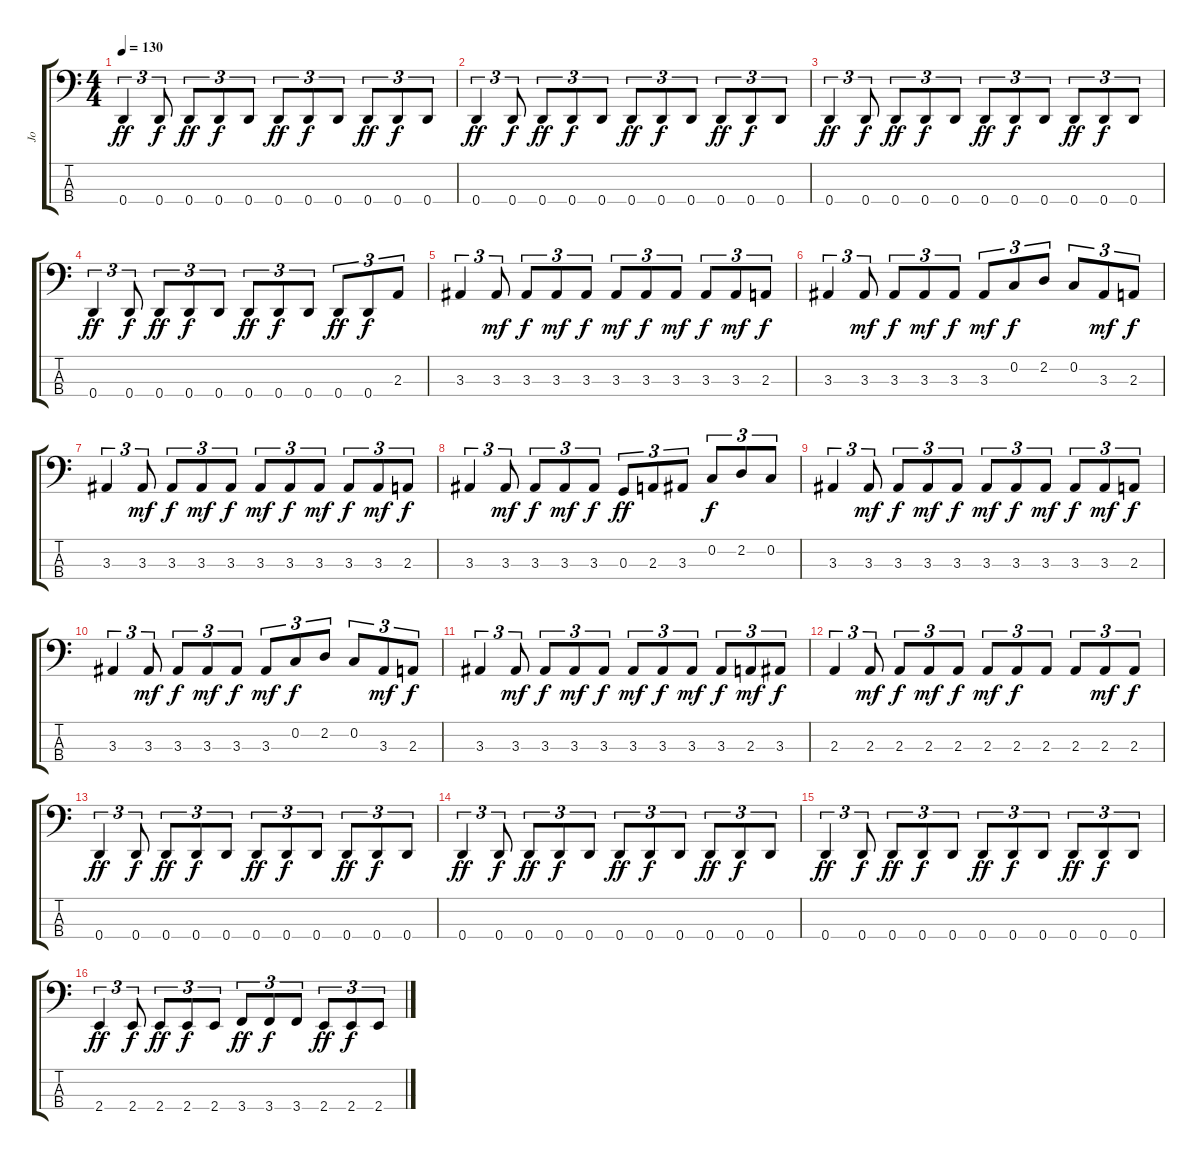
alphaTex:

\track ("Jo" "Jo") {instrument electricbassfinger}
\staff {score tabs}
\tuning (F2 C2 G1 D1) {hide}
\ts (4 4)
\tempo 130
\clef f4
\ks c
0.4.4{tu (3 2) dy ff} 0.4.8{tu (3 2) dy f} 0.4.8{tu (3 2) dy ff} 0.4.8{tu (3 2) dy f} 0.4.8{tu (3 2)} 0.4.8{tu (3 2) dy ff} 0.4.8{tu (3 2) dy f} 0.4.8{tu (3 2)} 0.4.8{tu (3 2) dy ff} 0.4.8{tu (3 2) dy f} 0.4.8{tu (3 2)} |
0.4.4{tu (3 2) dy ff} 0.4.8{tu (3 2) dy f} 0.4.8{tu (3 2) dy ff} 0.4.8{tu (3 2) dy f} 0.4.8{tu (3 2)} 0.4.8{tu (3 2) dy ff} 0.4.8{tu (3 2) dy f} 0.4.8{tu (3 2)} 0.4.8{tu (3 2) dy ff} 0.4.8{tu (3 2) dy f} 0.4.8{tu (3 2)} |
0.4.4{tu (3 2) dy ff} 0.4.8{tu (3 2) dy f} 0.4.8{tu (3 2) dy ff} 0.4.8{tu (3 2) dy f} 0.4.8{tu (3 2)} 0.4.8{tu (3 2) dy ff} 0.4.8{tu (3 2) dy f} 0.4.8{tu (3 2)} 0.4.8{tu (3 2) dy ff} 0.4.8{tu (3 2) dy f} 0.4.8{tu (3 2)} |
0.4.4{tu (3 2) dy ff} 0.4.8{tu (3 2) dy f} 0.4.8{tu (3 2) dy ff} 0.4.8{tu (3 2) dy f} 0.4.8{tu (3 2)} 0.4.8{tu (3 2) dy ff} 0.4.8{tu (3 2) dy f} 0.4.8{tu (3 2)} 0.4.8{tu (3 2) dy ff} 0.4.8{tu (3 2) dy f} 2.3.8{tu (3 2)} |
3.3.4{tu (3 2)} 3.3.8{tu (3 2) dy mf} 3.3.8{tu (3 2) dy f} 3.3.8{tu (3 2) dy mf} 3.3.8{tu (3 2) dy f} 3.3.8{tu (3 2) dy mf} 3.3.8{tu (3 2) dy f} 3.3.8{tu (3 2) dy mf} 3.3.8{tu (3 2) dy f} 3.3.8{tu (3 2) dy mf} 2.3.8{tu (3 2) dy f} |
3.3.4{tu (3 2)} 3.3.8{tu (3 2) dy mf} 3.3.8{tu (3 2) dy f} 3.3.8{tu (3 2) dy mf} 3.3.8{tu (3 2) dy f} 3.3.8{tu (3 2) dy mf} 0.2.8{tu (3 2) dy f} 2.2.8{tu (3 2)} 0.2.8{tu (3 2)} 3.3.8{tu (3 2) dy mf} 2.3.8{tu (3 2) dy f} |
3.3.4{tu (3 2)} 3.3.8{tu (3 2) dy mf} 3.3.8{tu (3 2) dy f} 3.3.8{tu (3 2) dy mf} 3.3.8{tu (3 2) dy f} 3.3.8{tu (3 2) dy mf} 3.3.8{tu (3 2) dy f} 3.3.8{tu (3 2) dy mf} 3.3.8{tu (3 2) dy f} 3.3.8{tu (3 2) dy mf} 2.3.8{tu (3 2) dy f} |
3.3.4{tu (3 2)} 3.3.8{tu (3 2) dy mf} 3.3.8{tu (3 2) dy f} 3.3.8{tu (3 2) dy mf} 3.3.8{tu (3 2) dy f} 0.3.8{tu (3 2) dy ff} 2.3.8{tu (3 2)} 3.3.8{tu (3 2)} 0.2.8{tu (3 2) dy f} 2.2.8{tu (3 2)} 0.2.8{tu (3 2)} |
3.3.4{tu (3 2)} 3.3.8{tu (3 2) dy mf} 3.3.8{tu (3 2) dy f} 3.3.8{tu (3 2) dy mf} 3.3.8{tu (3 2) dy f} 3.3.8{tu (3 2) dy mf} 3.3.8{tu (3 2) dy f} 3.3.8{tu (3 2) dy mf} 3.3.8{tu (3 2) dy f} 3.3.8{tu (3 2) dy mf} 2.3.8{tu (3 2) dy f} |
3.3.4{tu (3 2)} 3.3.8{tu (3 2) dy mf} 3.3.8{tu (3 2) dy f} 3.3.8{tu (3 2) dy mf} 3.3.8{tu (3 2) dy f} 3.3.8{tu (3 2) dy mf} 0.2.8{tu (3 2) dy f} 2.2.8{tu (3 2)} 0.2.8{tu (3 2)} 3.3.8{tu (3 2) dy mf} 2.3.8{tu (3 2) dy f} |
3.3.4{tu (3 2)} 3.3.8{tu (3 2) dy mf} 3.3.8{tu (3 2) dy f} 3.3.8{tu (3 2) dy mf} 3.3.8{tu (3 2) dy f} 3.3.8{tu (3 2) dy mf} 3.3.8{tu (3 2) dy f} 3.3.8{tu (3 2) dy mf} 3.3.8{tu (3 2) dy f} 2.3.8{tu (3 2) dy mf} 3.3.8{tu (3 2) dy f} |
2.3.4{tu (3 2)} 2.3.8{tu (3 2) dy mf} 2.3.8{tu (3 2) dy f} 2.3.8{tu (3 2) dy mf} 2.3.8{tu (3 2) dy f} 2.3.8{tu (3 2) dy mf} 2.3.8{tu (3 2) dy f} 2.3.8{tu (3 2)} 2.3.8{tu (3 2)} 2.3.8{tu (3 2) dy mf} 2.3.8{tu (3 2) dy f} |
0.4.4{tu (3 2) dy ff} 0.4.8{tu (3 2) dy f} 0.4.8{tu (3 2) dy ff} 0.4.8{tu (3 2) dy f} 0.4.8{tu (3 2)} 0.4.8{tu (3 2) dy ff} 0.4.8{tu (3 2) dy f} 0.4.8{tu (3 2)} 0.4.8{tu (3 2) dy ff} 0.4.8{tu (3 2) dy f} 0.4.8{tu (3 2)} |
0.4.4{tu (3 2) dy ff} 0.4.8{tu (3 2) dy f} 0.4.8{tu (3 2) dy ff} 0.4.8{tu (3 2) dy f} 0.4.8{tu (3 2)} 0.4.8{tu (3 2) dy ff} 0.4.8{tu (3 2) dy f} 0.4.8{tu (3 2)} 0.4.8{tu (3 2) dy ff} 0.4.8{tu (3 2) dy f} 0.4.8{tu (3 2)} |
0.4.4{tu (3 2) dy ff} 0.4.8{tu (3 2) dy f} 0.4.8{tu (3 2) dy ff} 0.4.8{tu (3 2) dy f} 0.4.8{tu (3 2)} 0.4.8{tu (3 2) dy ff} 0.4.8{tu (3 2) dy f} 0.4.8{tu (3 2)} 0.4.8{tu (3 2) dy ff} 0.4.8{tu (3 2) dy f} 0.4.8{tu (3 2)} |
2.4.4{tu (3 2) dy ff} 2.4.8{tu (3 2) dy f} 2.4.8{tu (3 2) dy ff} 2.4.8{tu (3 2) dy f} 2.4.8{tu (3 2)} 3.4.8{tu (3 2) dy ff} 3.4.8{tu (3 2) dy f} 3.4.8{tu (3 2)} 2.4.8{tu (3 2) dy ff} 2.4.8{tu (3 2) dy f} 2.4.8{tu (3 2)}
